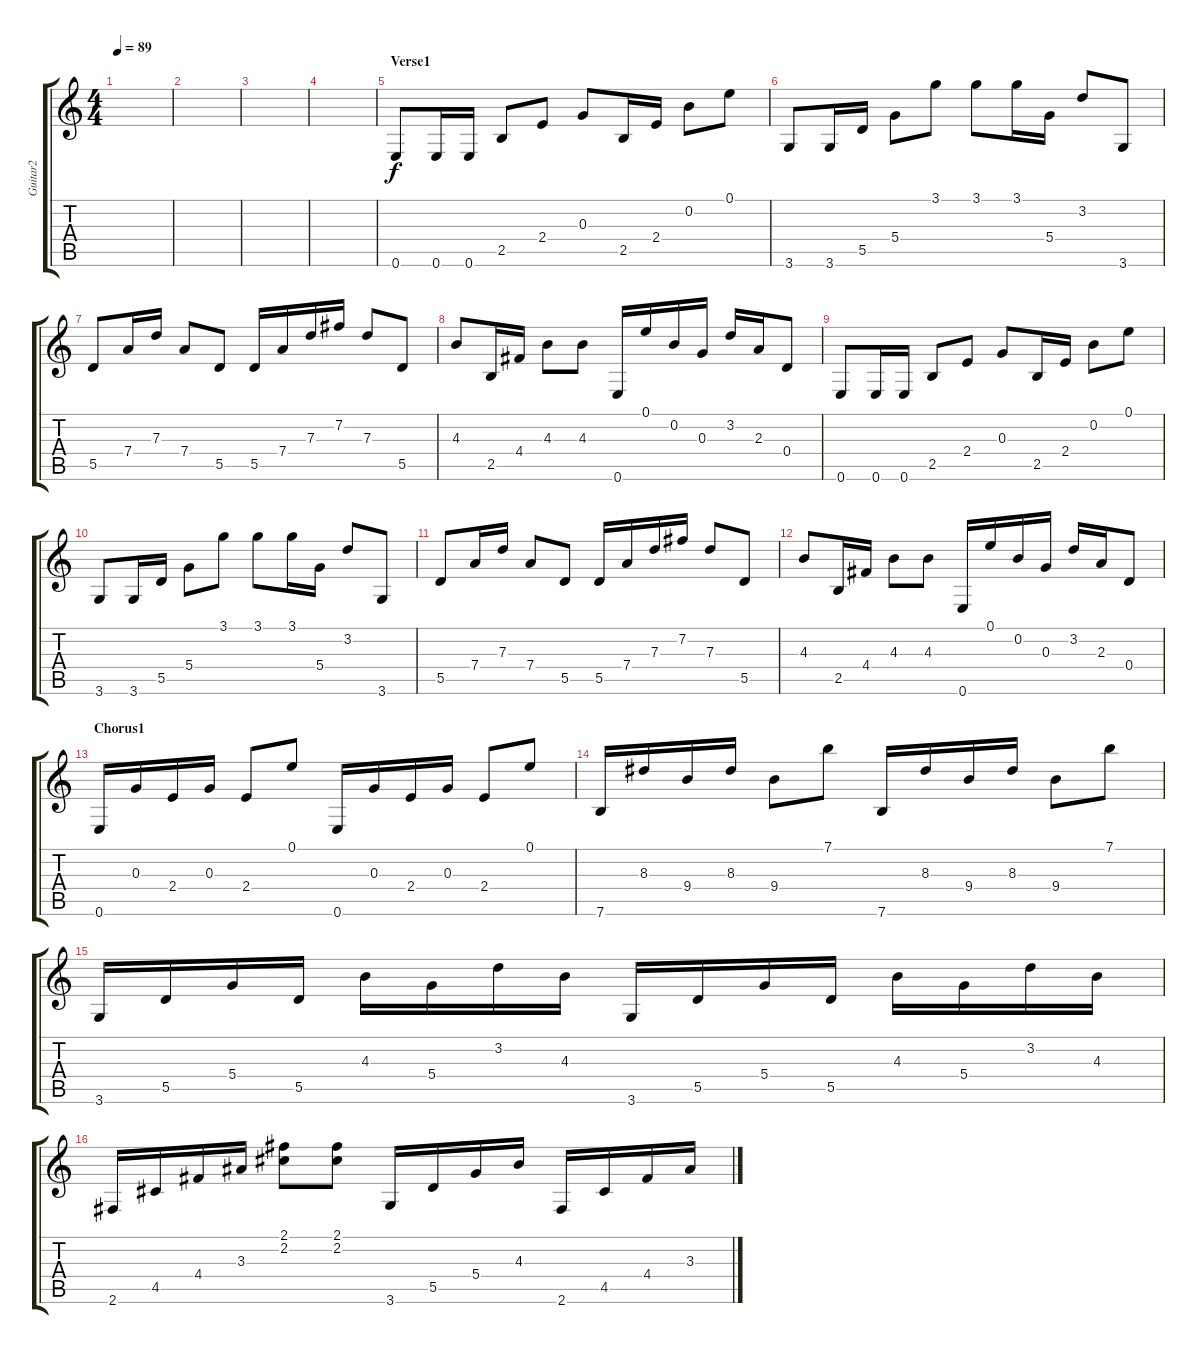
\track ("Guitar2" "Guitar2") {instrument acousticguitarsteel}
\staff {score tabs}
\tuning (E4 B3 G3 D3 A2 E2) {hide}
\ts (4 4)
\tempo 89
\clef g2
\ks c
|
|
|
|
\section ("" "Verse1")
0.6.8 0.6.16 0.6.16 2.5.8 2.4.8 0.3.8 2.5.16 2.4.16 0.2.8 0.1.8 |
3.6.8 3.6.16 5.5.16 5.4.8 3.1.8 3.1.8 3.1.16 5.4.16 3.2.8 3.6.8 |
5.5.8 7.4.16 7.3.16 7.4.8 5.5.8 5.5.16 7.4.16 7.3.16 7.2.16 7.3.8 5.5.8 |
4.3.8 2.5.16 4.4.16 4.3.8 4.3.8 0.6.16 0.1.16 0.2.16 0.3.16 3.2.16 2.3.16 0.4.8 |
0.6.8 0.6.16 0.6.16 2.5.8 2.4.8 0.3.8 2.5.16 2.4.16 0.2.8 0.1.8 |
3.6.8 3.6.16 5.5.16 5.4.8 3.1.8 3.1.8 3.1.16 5.4.16 3.2.8 3.6.8 |
5.5.8 7.4.16 7.3.16 7.4.8 5.5.8 5.5.16 7.4.16 7.3.16 7.2.16 7.3.8 5.5.8 |
4.3.8 2.5.16 4.4.16 4.3.8 4.3.8 0.6.16 0.1.16 0.2.16 0.3.16 3.2.16 2.3.16 0.4.8 |
\section ("" "Chorus1")
0.6.16 0.3.16 2.4.16 0.3.16 2.4.8 0.1.8 0.6.16 0.3.16 2.4.16 0.3.16 2.4.8 0.1.8 |
7.6.16 8.3.16 9.4.16 8.3.16 9.4.8 7.1.8 7.6.16 8.3.16 9.4.16 8.3.16 9.4.8 7.1.8 |
3.6.16 5.5.16 5.4.16 5.5.16 4.3.16 5.4.16 3.2.16 4.3.16 3.6.16 5.5.16 5.4.16 5.5.16 4.3.16 5.4.16 3.2.16 4.3.16 |
2.6.16 4.5.16 4.4.16 3.3.16 (2.1 2.2).8 (2.1 2.2).8 3.6.16 5.5.16 5.4.16 4.3.16 2.6.16 4.5.16 4.4.16 3.3.16
